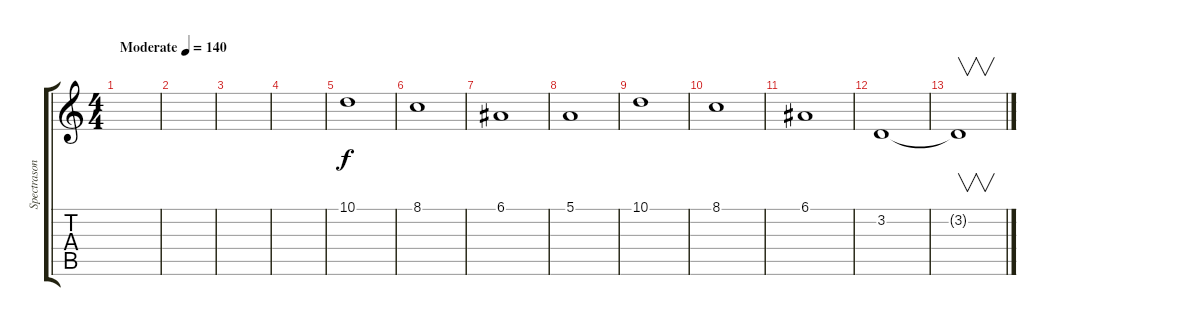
\track ("Spectrasonics Omnisphere" "Spectrason") {instrument pad5bowed}
\staff {score tabs}
\tuning (E4 B3 G3 D3 A2 E2) {hide}
\ts (4 4)
\tempo (140 "Moderate")
\clef g2
\ks c
|
|
|
|
10.1.1 |
8.1.1 |
6.1.1 |
5.1.1 |
10.1.1 |
8.1.1 |
6.1.1 |
3.2.1 |
3.2{t}.1{v}
